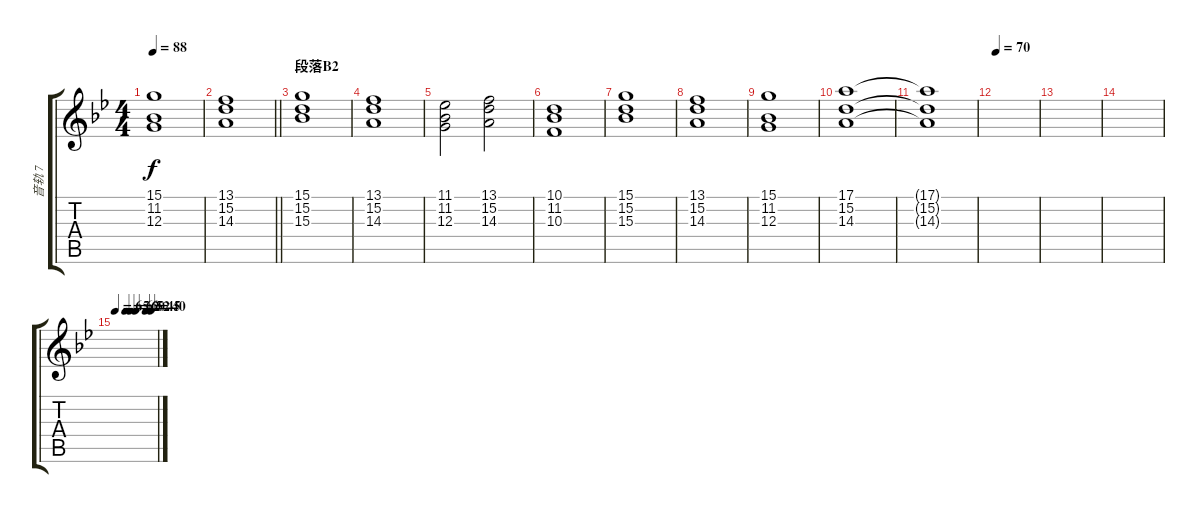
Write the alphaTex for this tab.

\track ("音轨 7" "音轨 7") {instrument stringensemble1}
\staff {score tabs}
\tuning (E4 B3 G3 D3 A2 E2) {hide}
\ts (4 4)
\tempo 88
\clef g2
\ks bb
(15.1 11.2 12.3).1{dy f} |
\barLineRight lightlight
(13.1 15.2 14.3).1 |
\section ("" "段落B2")
(15.1 15.2 15.3).1 |
(13.1 15.2 14.3).1 |
(11.1 11.2 12.3).2 (13.1 15.2 14.3).2 |
(10.1 11.2 10.3).1 |
(15.1 15.2 15.3).1 |
(13.1 15.2 14.3).1 |
(15.1 11.2 12.3).1 |
(17.1 15.2 14.3).1 |
(17.1{t} 15.2{t} 14.3{t}).1 |
\tempo 70
|
|
|
\tempo 65
\tempo (62 0.25)
\tempo (60 0.375)
\tempo (52 0.5)
\tempo (45 0.75)
\tempo (40 0.875)
